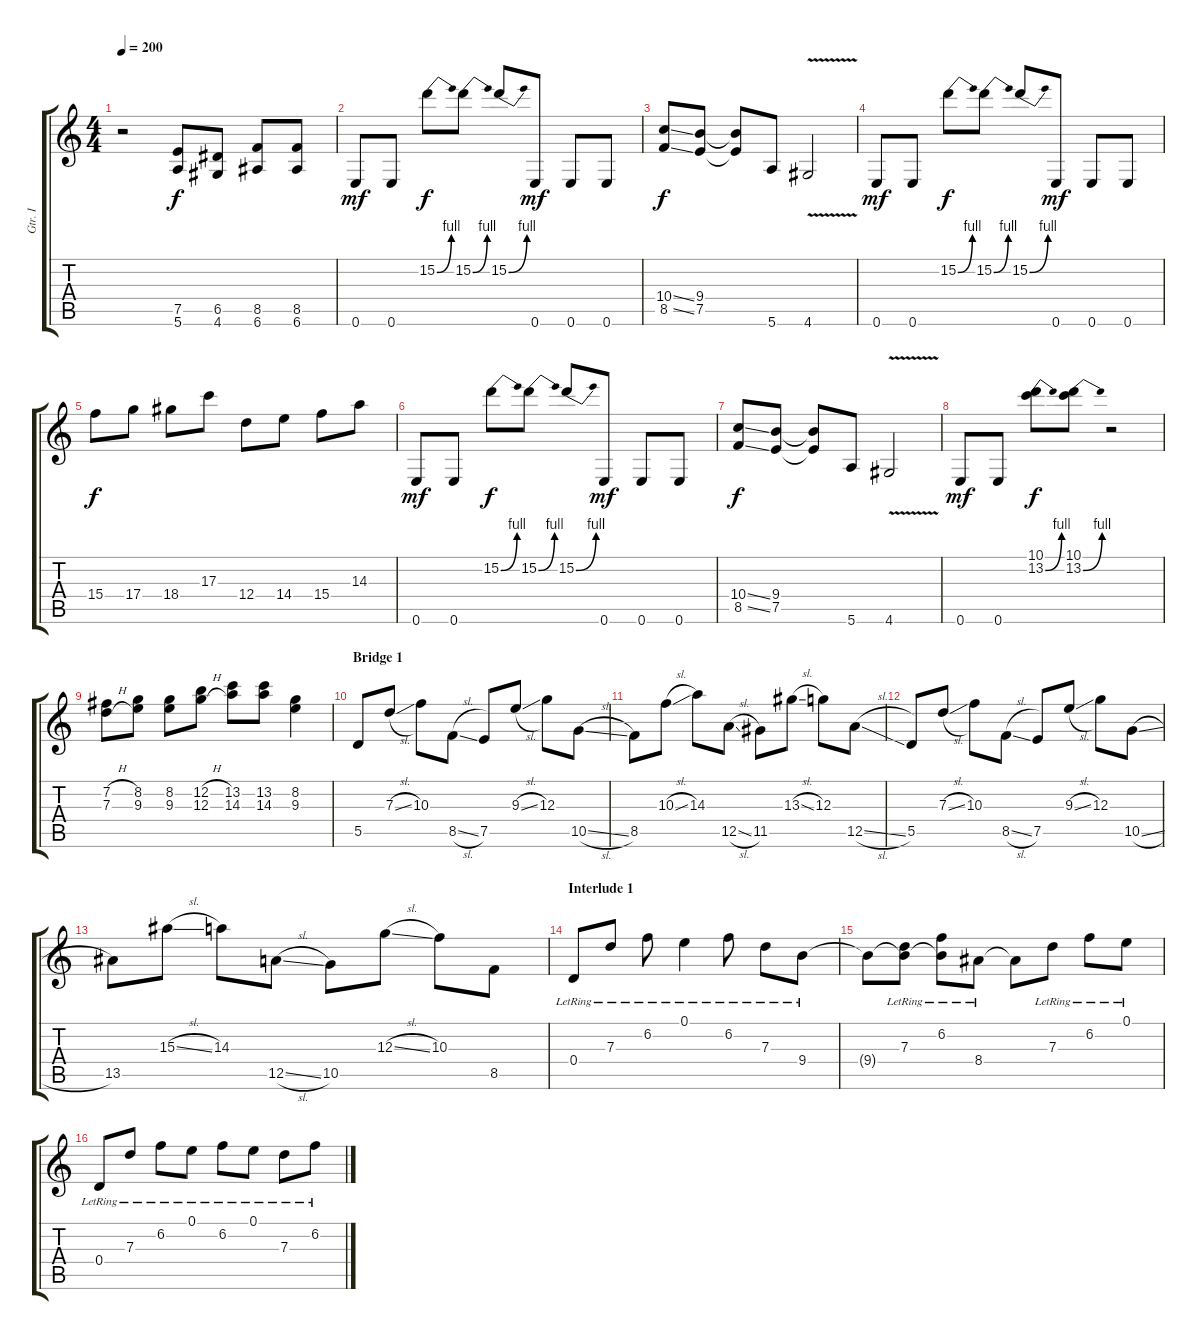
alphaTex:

\track ("Gtr. I" "Gtr. I") {instrument overdrivenguitar}
\staff {score tabs}
\tuning (E4 B3 G3 D3 A2 E2) {hide}
\ts (4 4)
\tempo 200
\clef g2
\ks c
r.2{dy f} (7.5 5.6).8 (6.5 4.6).8 (8.5 6.6).8 (8.5 6.6).8 |
0.6.8{dy mf} 0.6.8 15.2{be (bend 0 0 60 4)}.8{dy f} 15.2{be (bend 0 0 60 4)}.8 15.2{be (bend 0 0 60 4)}.8 0.6.8{dy mf} 0.6.8 0.6.8 |
(10.4{ss} 8.5{ss}).8{dy f} (9.4 7.5).8 (9.4{t} 7.5{t}).8 5.6.8 4.6{v}.2 |
0.6.8{dy mf} 0.6.8 15.2{be (bend 0 0 60 4)}.8{dy f} 15.2{be (bend 0 0 60 4)}.8 15.2{be (bend 0 0 60 4)}.8 0.6.8{dy mf} 0.6.8 0.6.8 |
15.4.8{dy f} 17.4.8 18.4.8 17.3.8 12.4.8 14.4.8 15.4.8 14.3.8 |
0.6.8{dy mf} 0.6.8 15.2{be (bend 0 0 60 4)}.8{dy f} 15.2{be (bend 0 0 60 4)}.8 15.2{be (bend 0 0 60 4)}.8 0.6.8{dy mf} 0.6.8 0.6.8 |
(10.4{ss} 8.5{ss}).8{dy f} (9.4 7.5).8 (9.4{t} 7.5{t}).8 5.6.8 4.6{v}.2 |
0.6.8{dy mf} 0.6.8 (10.1 13.2{be (bend 0 0 60 4)}).8{dy f} (10.1 13.2{be (bend 0 0 60 4)}).8 r.2 |
(7.2{h} 7.3{h}).8 (8.2 9.3).8 (8.2 9.3).8 (12.2{h} 12.3{h}).8 (13.2 14.3).8 (13.2 14.3).8 (8.2 9.3).4 |
\section ("" "Bridge 1")
5.5.8 7.3{sl}.8 10.3.8 8.5{sl}.8 7.5.8 9.3{sl}.8 12.3.8 10.5{sl}.8 |
8.5.8 10.3{sl}.8 14.3.8 12.5{sl}.8 11.5.8 13.3{sl}.8 12.3.8 12.5{sl}.8 |
5.5.8 7.3{sl}.8 10.3.8 8.5{sl}.8 7.5.8 9.3{sl}.8 12.3.8 10.5{sl}.8 |
13.5.8 15.3{sl}.8 14.3.8 12.5{sl}.8 10.5.8 12.3{sl}.8 10.3.8 8.5.8 |
\section ("" "Interlude 1")
0.4{lr}.8{instrument acousticguitarnylon} 7.3{lr}.8 6.2{lr}.8 0.1{lr}.4 6.2{lr}.8 7.3{lr}.8 9.4{lr}.8 |
9.4{t}.8{instrument acousticguitarnylon} (7.3{lr} 9.4{t}).8 (6.2{lr} 9.4{t}).8 8.4{lr}.8 8.4{t}.8 7.3{lr}.8 6.2{lr}.8 0.1{lr}.8 |
0.4{lr}.8{instrument acousticguitarnylon} 7.3{lr}.8 6.2{lr}.8 0.1{lr}.8 6.2{lr}.8 0.1{lr}.8 7.3{lr}.8 6.2{lr}.8
